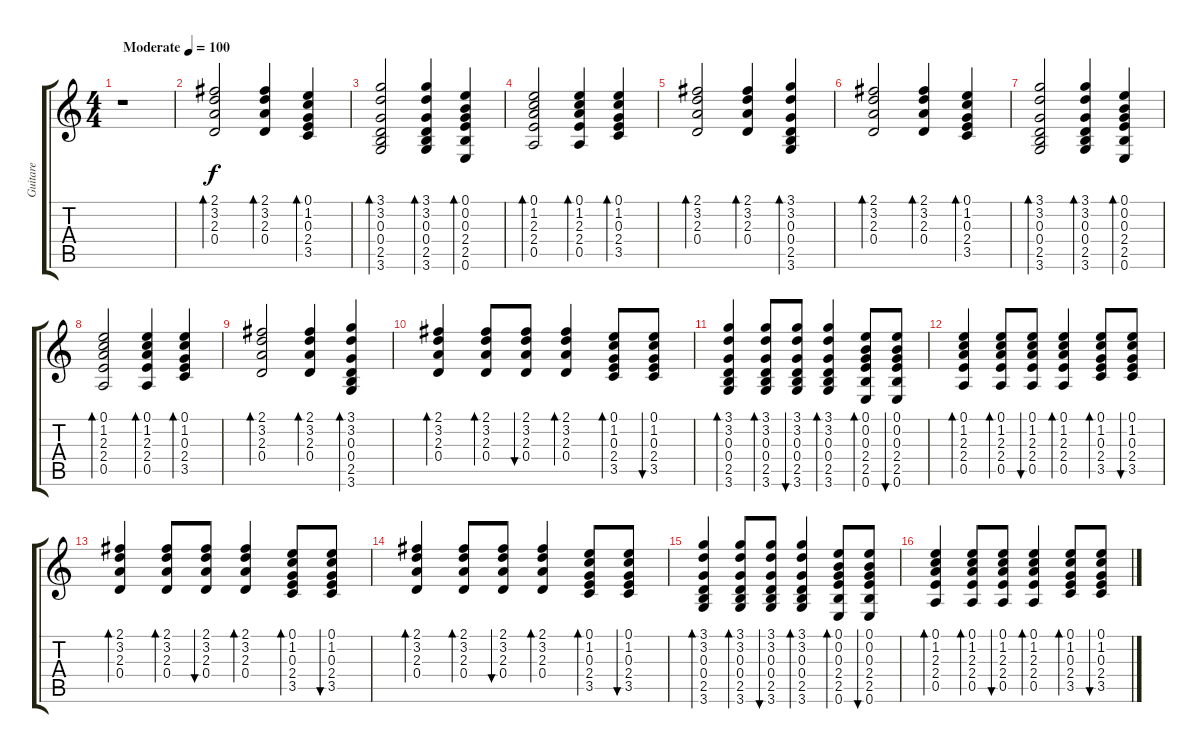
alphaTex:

\track ("Guitare" "Guitare") {instrument acousticguitarsteel}
\staff {score tabs}
\tuning (E4 B3 G3 D3 A2 E2) {hide}
\ts (4 4)
\tempo (100 "Moderate")
\clef g2
\ks c
r.1{dy f instrument acousticguitarsteel} |
(2.1 3.2 2.3 0.4).2{bd 60} (2.1 3.2 2.3 0.4).4{bd 60} (0.1 1.2 0.3 2.4 3.5).4{bd 60} |
(3.1 3.2 0.3 0.4 2.5 3.6).2{bd 60} (3.1 3.2 0.3 0.4 2.5 3.6).4{bd 60} (0.1 0.2 0.3 2.4 2.5 0.6).4{bd 60} |
(0.1 1.2 2.3 2.4 0.5).2{bd 60} (0.1 1.2 2.3 2.4 0.5).4{bd 60} (0.1 1.2 0.3 2.4 3.5).4{bd 60} |
(2.1 3.2 2.3 0.4).2{bd 60} (2.1 3.2 2.3 0.4).4{bd 60} (3.1 3.2 0.3 0.4 2.5 3.6).4{bd 60} |
(2.1 3.2 2.3 0.4).2{bd 60} (2.1 3.2 2.3 0.4).4{bd 60} (0.1 1.2 0.3 2.4 3.5).4{bd 60} |
(3.1 3.2 0.3 0.4 2.5 3.6).2{bd 60} (3.1 3.2 0.3 0.4 2.5 3.6).4{bd 60} (0.1 0.2 0.3 2.4 2.5 0.6).4{bd 60} |
(0.1 1.2 2.3 2.4 0.5).2{bd 60} (0.1 1.2 2.3 2.4 0.5).4{bd 60} (0.1 1.2 0.3 2.4 3.5).4{bd 60} |
(2.1 3.2 2.3 0.4).2{bd 60} (2.1 3.2 2.3 0.4).4{bd 60} (3.1 3.2 0.3 0.4 2.5 3.6).4{bd 60} |
(2.1 3.2 2.3 0.4).4{bd 60} (2.1 3.2 2.3 0.4).8{bd 60} (2.1 3.2 2.3 0.4).8{bu 60} (2.1 3.2 2.3 0.4).4{bd 60} (0.1 1.2 0.3 2.4 3.5).8{bd 60} (0.1 1.2 0.3 2.4 3.5).8{bu 60} |
(3.1 3.2 0.3 0.4 2.5 3.6).4{bd 60} (3.1 3.2 0.3 0.4 2.5 3.6).8{bd 60} (3.1 3.2 0.3 0.4 2.5 3.6).8{bu 60} (3.1 3.2 0.3 0.4 2.5 3.6).4{bd 60} (0.1 0.2 0.3 2.4 2.5 0.6).8{bd 60} (0.1 0.2 0.3 2.4 2.5 0.6).8{bu 60} |
(0.1 1.2 2.3 2.4 0.5).4{bd 60} (0.1 1.2 2.3 2.4 0.5).8{bd 60} (0.1 1.2 2.3 2.4 0.5).8{bu 60} (0.1 1.2 2.3 2.4 0.5).4{bd 60} (0.1 1.2 0.3 2.4 3.5).8{bd 60} (0.1 1.2 0.3 2.4 3.5).8{bu 60} |
(2.1 3.2 2.3 0.4).4{bd 60} (2.1 3.2 2.3 0.4).8{bd 60} (2.1 3.2 2.3 0.4).8{bu 60} (2.1 3.2 2.3 0.4).4{bd 60} (0.1 1.2 0.3 2.4 3.5).8{bd 60} (0.1 1.2 0.3 2.4 3.5).8{bu 60} |
(2.1 3.2 2.3 0.4).4{bd 60} (2.1 3.2 2.3 0.4).8{bd 60} (2.1 3.2 2.3 0.4).8{bu 60} (2.1 3.2 2.3 0.4).4{bd 60} (0.1 1.2 0.3 2.4 3.5).8{bd 60} (0.1 1.2 0.3 2.4 3.5).8{bu 60} |
(3.1 3.2 0.3 0.4 2.5 3.6).4{bd 60} (3.1 3.2 0.3 0.4 2.5 3.6).8{bd 60} (3.1 3.2 0.3 0.4 2.5 3.6).8{bu 60} (3.1 3.2 0.3 0.4 2.5 3.6).4{bd 60} (0.1 0.2 0.3 2.4 2.5 0.6).8{bd 60} (0.1 0.2 0.3 2.4 2.5 0.6).8{bu 60} |
(0.1 1.2 2.3 2.4 0.5).4{bd 60} (0.1 1.2 2.3 2.4 0.5).8{bd 60} (0.1 1.2 2.3 2.4 0.5).8{bu 60} (0.1 1.2 2.3 2.4 0.5).4{bd 60} (0.1 1.2 0.3 2.4 3.5).8{bd 60} (0.1 1.2 0.3 2.4 3.5).8{bu 60}
